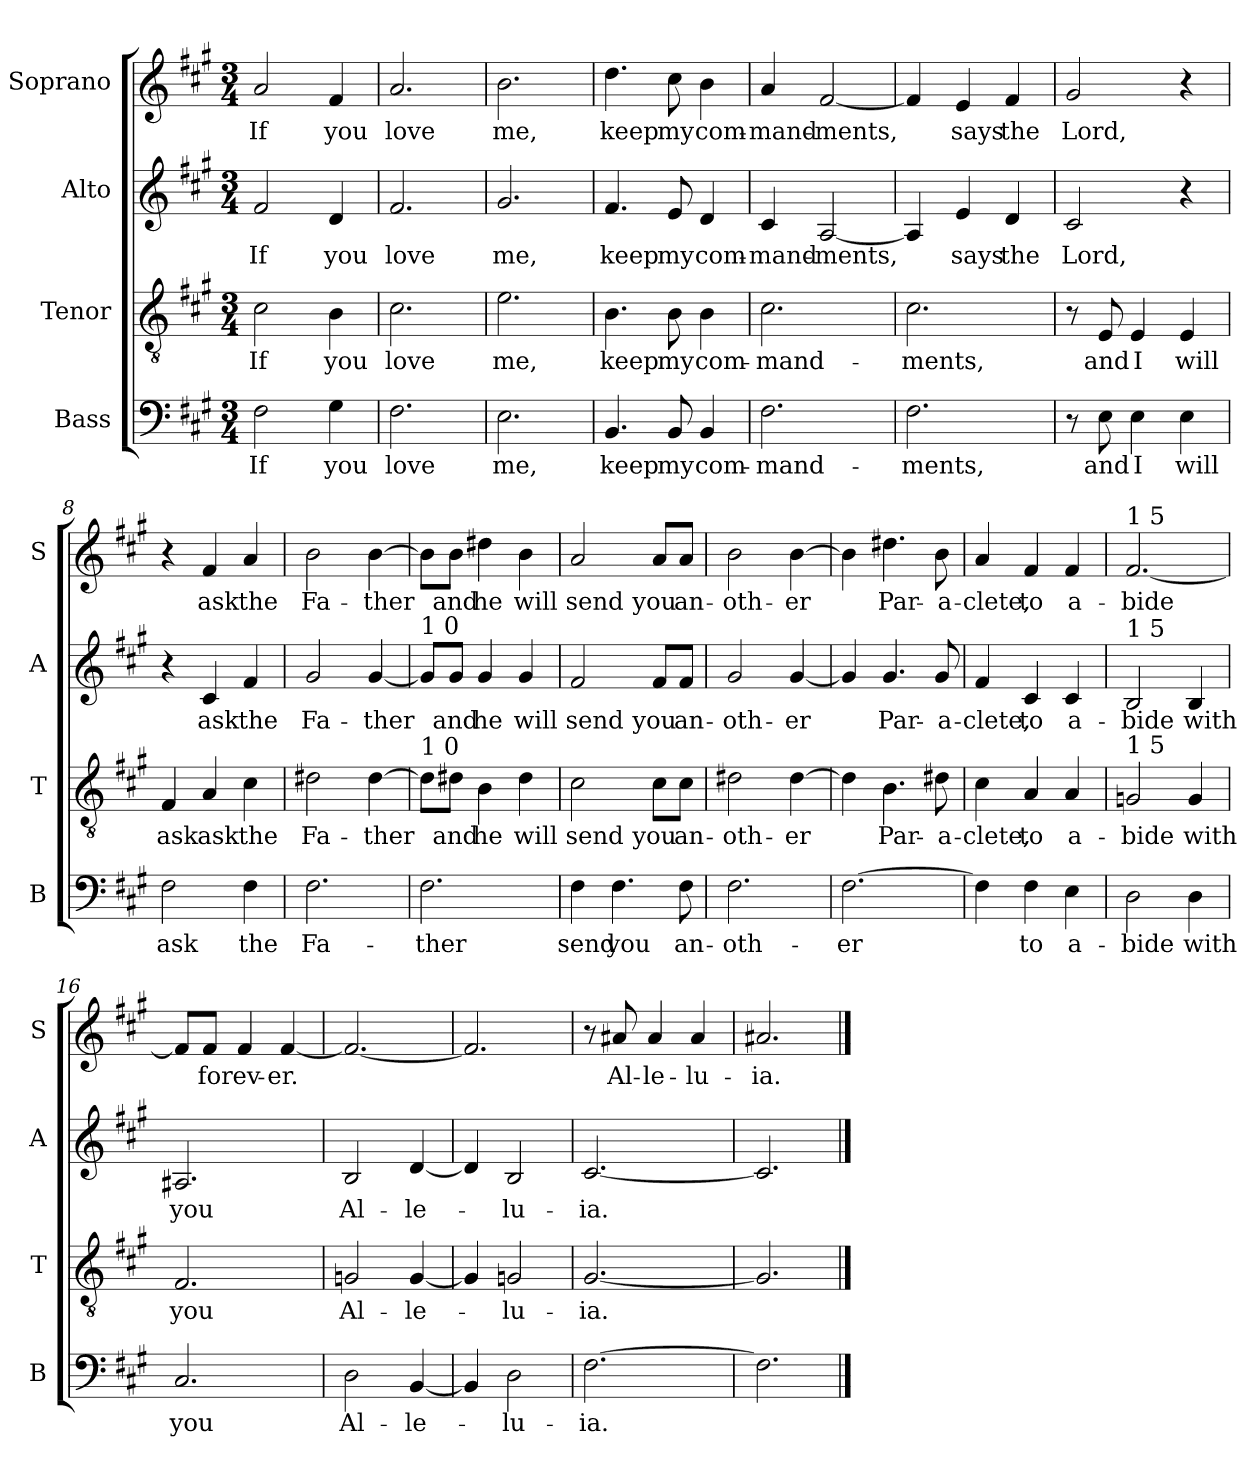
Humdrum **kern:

**kern	**text	**kern	**text	**kern	**text	**kern	**text
*part4	*part4	*part3	*part3	*part2	*part2	*part1	*part1
*staff4	*staff4	*staff3	*staff3	*staff2	*staff2	*staff1	*staff1
*I"Bass	*	*I"Tenor	*	*I"Alto	*	*I"Soprano	*
*I'B	*	*I'T	*	*I'A	*	*I'S	*
*clefF4	*	*clefGv2	*	*clefG2	*	*clefG2	*
*k[f#c#g#]	*	*k[f#c#g#]	*	*k[f#c#g#]	*	*k[f#c#g#]	*
*A:	*	*A:	*	*A:	*	*A:	*
*M3/4	*	*M3/4	*	*M3/4	*	*M3/4	*
*MM80	*	*MM80	*	*MM80	*	*MM80	*
=1	=1	=1	=1	=1	=1	=1	=1
!	!LO:LY:b	!	!LO:LY:b	!	!LO:LY:b	!	!LO:LY:b
2F#\	If	2c#\	If	2f#/	If	2a/	If
!	!LO:LY:b	!	!LO:LY:b	!	!LO:LY:b	!	!LO:LY:b
4G#\	you	4B\	you	4d/	you	4f#/	you
=2	=2	=2	=2	=2	=2	=2	=2
!	!LO:LY:b	!	!LO:LY:b	!	!LO:LY:b	!	!LO:LY:b
2.F#\	love	2.c#\	love	2.f#/	love	2.a/	love
=3	=3	=3	=3	=3	=3	=3	=3
!	!LO:LY:b	!	!LO:LY:b	!	!LO:LY:b	!	!LO:LY:b
2.E\	me,	2.e\	me,	2.g#/	me,	2.b\	me,
=4	=4	=4	=4	=4	=4	=4	=4
!	!LO:LY:b	!	!LO:LY:b	!	!LO:LY:b	!	!LO:LY:b
4.BB/	keep	4.B\	keep	4.f#/	keep	4.dd\	keep
!	!LO:LY:b	!	!LO:LY:b	!	!LO:LY:b	!	!LO:LY:b
8BB/	my	8B\	my	8e/	my	8cc#\	my
!	!LO:LY:b	!	!LO:LY:b	!	!LO:LY:b	!	!LO:LY:b
4BB/	com-	4B\	com-	4d/	com-	4b\	com-
=5	=5	=5	=5	=5	=5	=5	=5
!	!LO:LY:b	!	!LO:LY:b	!	!LO:LY:b	!	!LO:LY:b
2.F#\	-mand-	2.c#\	-mand-	4c#/	-mand-	4a/	-mand-
!	!	!	!	!	!LO:LY:b	!	!LO:LY:b
.	.	.	.	[2A/	-ments,	[2f#/	-ments,
!!LO:LB:g=z
=6	=6	=6	=6	=6	=6	=6	=6
!	!LO:LY:b	!	!LO:LY:b	!	!	!	!
2.F#\	-ments,	2.c#\	-ments,	4A/]	.	4f#/]	.
!	!	!	!	!	!LO:LY:b	!	!LO:LY:b
.	.	.	.	4e/	says	4e/	says
!	!	!	!	!	!LO:LY:b	!	!LO:LY:b
.	.	.	.	4d/	the	4f#/	the
=7	=7	=7	=7	=7	=7	=7	=7
!	!	!	!	!	!LO:LY:b	!	!LO:LY:b
8r	.	8r	.	2c#/	Lord,	2g#/	Lord,
!	!LO:LY:b	!	!LO:LY:b	!	!	!	!
8E\	and	8E/	and	.	.	.	.
!	!LO:LY:b	!	!LO:LY:b	!	!	!	!
4E\	I	4E/	I	.	.	.	.
!	!LO:LY:b	!	!LO:LY:b	!	!	!	!
4E\	will	4E/	will	4r	.	4r	.
=8	=8	=8	=8	=8	=8	=8	=8
!	!LO:LY:b	!	!LO:LY:b	!	!	!	!
2F#\	ask	4F#/	ask	4r	.	4r	.
!	!	!	!LO:LY:b	!	!LO:LY:b	!	!LO:LY:b
.	.	4A/	ask	4c#/	ask	4f#/	ask
!	!LO:LY:b	!	!LO:LY:b	!	!LO:LY:b	!	!LO:LY:b
4F#\	the	4c#\	the	4f#/	the	4a/	the
=9	=9	=9	=9	=9	=9	=9	=9
!	!LO:LY:b	!	!LO:LY:b	!	!LO:LY:b	!	!LO:LY:b
2.F#\	Fa-	2d#X\	Fa-	2g#/	Fa-	2b\	Fa-
!	!	!	!LO:LY:b	!	!LO:LY:b	!	!LO:LY:b
.	.	[4d#\	-ther	[4g#/	-ther	[4b\	-ther
!!LO:PB:g=z
=10	=10	=10	=10	=10	=10	=10	=10
!	!	!	!	!LO:TX:a:t=1 0	!	!	!
!	!	!LO:TX:a:t=1 0	!	!	!	!	!
!	!LO:LY:b	!	!	!	!	!	!
2.F#\	-ther	8d#\L]	.	8g#/L]	.	8b\L]	.
!	!	!	!LO:LY:b	!	!LO:LY:b	!	!LO:LY:b
.	.	8d#X\J	and	8g#/J	and	8b\J	and
!	!	!	!LO:LY:b	!	!LO:LY:b	!	!LO:LY:b
.	.	4B\	he	4g#/	he	4dd#X\	he
!	!	!	!LO:LY:b	!	!LO:LY:b	!	!LO:LY:b
.	.	4d#\	will	4g#/	will	4b\	will
=11	=11	=11	=11	=11	=11	=11	=11
!	!LO:LY:b	!	!LO:LY:b	!	!LO:LY:b	!	!LO:LY:b
4F#\	send	2c#\	send	2f#/	send	2a/	send
!	!LO:LY:b	!	!	!	!	!	!
4.F#\	you	.	.	.	.	.	.
!	!	!	!LO:LY:b	!	!LO:LY:b	!	!LO:LY:b
.	.	8c#\L	you	8f#/L	you	8a/L	you
!	!LO:LY:b	!	!LO:LY:b	!	!LO:LY:b	!	!LO:LY:b
8F#\	an-	8c#\J	an-	8f#/J	an-	8a/J	an-
=12	=12	=12	=12	=12	=12	=12	=12
!	!LO:LY:b	!	!LO:LY:b	!	!LO:LY:b	!	!LO:LY:b
2.F#\	-oth-	2d#X\	-oth-	2g#/	-oth-	2b\	-oth-
!	!	!	!LO:LY:b	!	!LO:LY:b	!	!LO:LY:b
.	.	[4d#\	-er	[4g#/	-er	[4b\	-er
=13	=13	=13	=13	=13	=13	=13	=13
!	!LO:LY:b	!	!	!	!	!	!
[2.F#\	-er	4d#\]	.	4g#/]	.	4b\]	.
!	!	!	!LO:LY:b	!	!LO:LY:b	!	!LO:LY:b
.	.	4.B\	Par-	4.g#/	Par-	4.dd#X\	Par-
!	!	!	!LO:LY:b	!	!LO:LY:b	!	!LO:LY:b
.	.	8d#X\	-a-	8g#/	-a-	8b\	-a-
=14	=14	=14	=14	=14	=14	=14	=14
!	!	!	!LO:LY:b	!	!LO:LY:b	!	!LO:LY:b
4F#\]	.	4c#\	-clete,	4f#/	-clete,	4a/	-clete,
!	!LO:LY:b	!	!LO:LY:b	!	!LO:LY:b	!	!LO:LY:b
4F#\	to	4A/	to	4c#/	to	4f#/	to
!	!LO:LY:b	!	!LO:LY:b	!	!LO:LY:b	!	!LO:LY:b
4E\	a-	4A/	a-	4c#/	a-	4f#/	a-
!!LO:LB:g=z
=15	=15	=15	=15	=15	=15	=15	=15
!	!	!	!	!	!	!LO:TX:a:t=1 5	!
!	!	!	!	!LO:TX:a:t=1 5	!	!	!
!	!	!LO:TX:a:t=1 5	!	!	!	!	!
!	!LO:LY:b	!	!LO:LY:b	!	!LO:LY:b	!	!LO:LY:b
2D\	-bide	2Gn/	-bide	2B/	-bide	[2.f#/	-bide
!	!LO:LY:b	!	!LO:LY:b	!	!LO:LY:b	!	!
4D\	with	4G/	with	4B/	with	.	.
=16	=16	=16	=16	=16	=16	=16	=16
!	!LO:LY:b	!	!LO:LY:b	!	!LO:LY:b	!	!
2.C#/	you	2.F#/	you	2.A#X/	you	8f#/L]	.
!	!	!	!	!	!	!	!LO:LY:b
.	.	.	.	.	.	8f#/J	for
!	!	!	!	!	!	!	!LO:LY:b
.	.	.	.	.	.	4f#/	ev-
!	!	!	!	!	!	!	!LO:LY:b
.	.	.	.	.	.	[4f#/	-er.
=17	=17	=17	=17	=17	=17	=17	=17
!	!LO:LY:b	!	!LO:LY:b	!	!LO:LY:b	!	!
2D\	Al-	2Gn/	Al-	2B/	Al-	2.f#/_	.
!	!LO:LY:b	!	!LO:LY:b	!	!LO:LY:b	!	!
[4BB/	-le-	[4G/	-le-	[4d/	-le-	.	.
=18	=18	=18	=18	=18	=18	=18	=18
4BB/]	.	4G/]	.	4d/]	.	2.f#/]	.
!	!LO:LY:b	!	!LO:LY:b	!	!LO:LY:b	!	!
2D\	-lu-	2Gn/	-lu-	2B/	-lu-	.	.
=19	=19	=19	=19	=19	=19	=19	=19
!	!LO:LY:b	!	!LO:LY:b	!	!LO:LY:b	!	!
[2.F#\	-ia.	[2.G#/	-ia.	[2.c#/	-ia.	8r	.
!	!	!	!	!	!	!	!LO:LY:b
.	.	.	.	.	.	8a#X/	Al-
!	!	!	!	!	!	!	!LO:LY:b
.	.	.	.	.	.	4a#/	-le-
!	!	!	!	!	!	!	!LO:LY:b
.	.	.	.	.	.	4a#/	-lu-
=20	=20	=20	=20	=20	=20	=20	=20
!	!	!	!	!	!	!	!LO:LY:b
2.F#\]	.	2.G#/]	.	2.c#/]	.	2.a#X/	-ia.
==	==	==	==	==	==	==	==
*-	*-	*-	*-	*-	*-	*-	*-
